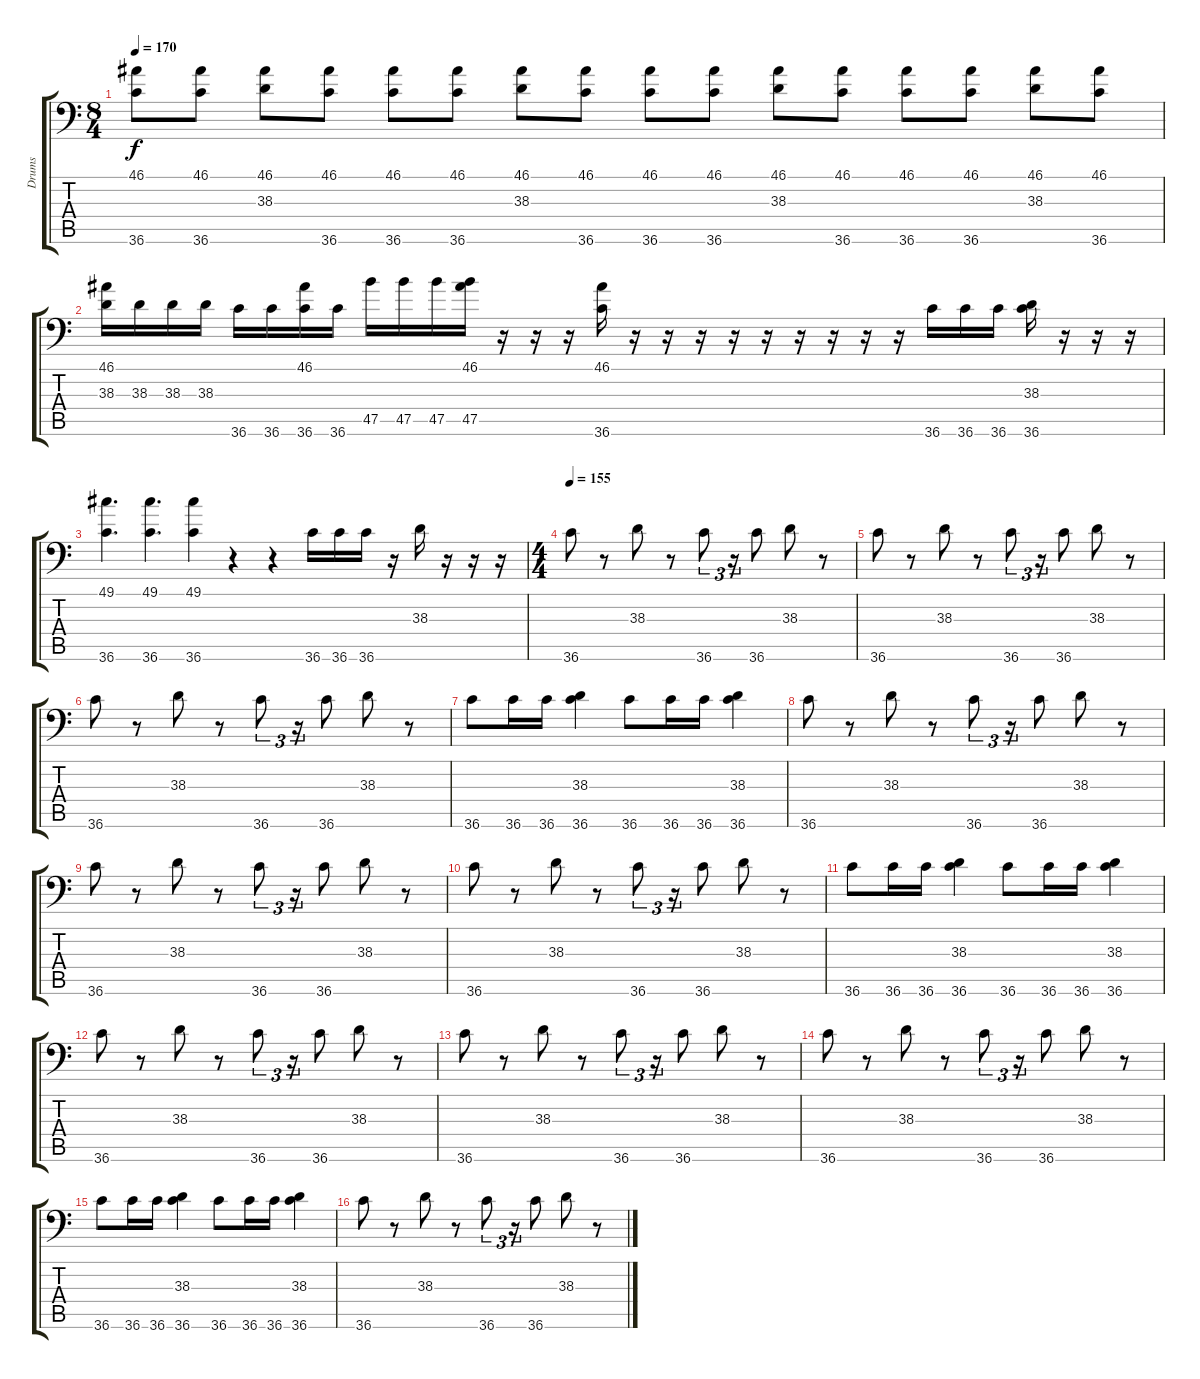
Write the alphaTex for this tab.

\track ("Drums" "Drums") {instrument acousticgrandpiano}
\staff {score tabs}
\tuning (C-1 C-1 C-1 C-1 C-1 C-1) {hide}
\ts (8 4)
\tempo 170
\clef f4
\ks c
(46.1 36.6).8{dy f} (46.1 36.6).8 (46.1 38.3).8 (46.1 36.6).8 (46.1 36.6).8 (46.1 36.6).8 (46.1 38.3).8 (46.1 36.6).8 (46.1 36.6).8 (46.1 36.6).8 (46.1 38.3).8 (46.1 36.6).8 (46.1 36.6).8 (46.1 36.6).8 (46.1 38.3).8 (46.1 36.6).8 |
(46.1 38.3).16 38.3.16 38.3.16 38.3.16 36.6.16 36.6.16 (46.1 36.6).16 36.6.16 47.5.16 47.5.16 47.5.16 (46.1 47.5).16 r.16 r.16 r.16 (46.1 36.6).16 r.16 r.16 r.16 r.16 r.16 r.16 r.16 r.16 r.16 36.6.16 36.6.16 36.6.16 (38.3 36.6).16 r.16 r.16 r.16 |
(49.1 36.6).4{d} (49.1 36.6).4{d} (49.1 36.6).4 r.4 r.4 36.6.16 36.6.16 36.6.16 r.16 38.3.16 r.16 r.16 r.16 |
\ts (4 4)
\tempo 155
36.6.8 r.8 38.3.8 r.8 36.6.8{tu (3 2)} r.16{tu (3 2)} 36.6.8 38.3.8 r.8 |
36.6.8 r.8 38.3.8 r.8 36.6.8{tu (3 2)} r.16{tu (3 2)} 36.6.8 38.3.8 r.8 |
36.6.8 r.8 38.3.8 r.8 36.6.8{tu (3 2)} r.16{tu (3 2)} 36.6.8 38.3.8 r.8 |
36.6.8 36.6.16 36.6.16 (38.3 36.6).4 36.6.8 36.6.16 36.6.16 (38.3 36.6).4 |
36.6.8 r.8 38.3.8 r.8 36.6.8{tu (3 2)} r.16{tu (3 2)} 36.6.8 38.3.8 r.8 |
36.6.8 r.8 38.3.8 r.8 36.6.8{tu (3 2)} r.16{tu (3 2)} 36.6.8 38.3.8 r.8 |
36.6.8 r.8 38.3.8 r.8 36.6.8{tu (3 2)} r.16{tu (3 2)} 36.6.8 38.3.8 r.8 |
36.6.8 36.6.16 36.6.16 (38.3 36.6).4 36.6.8 36.6.16 36.6.16 (38.3 36.6).4 |
36.6.8 r.8 38.3.8 r.8 36.6.8{tu (3 2)} r.16{tu (3 2)} 36.6.8 38.3.8 r.8 |
36.6.8 r.8 38.3.8 r.8 36.6.8{tu (3 2)} r.16{tu (3 2)} 36.6.8 38.3.8 r.8 |
36.6.8 r.8 38.3.8 r.8 36.6.8{tu (3 2)} r.16{tu (3 2)} 36.6.8 38.3.8 r.8 |
36.6.8 36.6.16 36.6.16 (38.3 36.6).4 36.6.8 36.6.16 36.6.16 (38.3 36.6).4 |
36.6.8 r.8 38.3.8 r.8 36.6.8{tu (3 2)} r.16{tu (3 2)} 36.6.8 38.3.8 r.8
